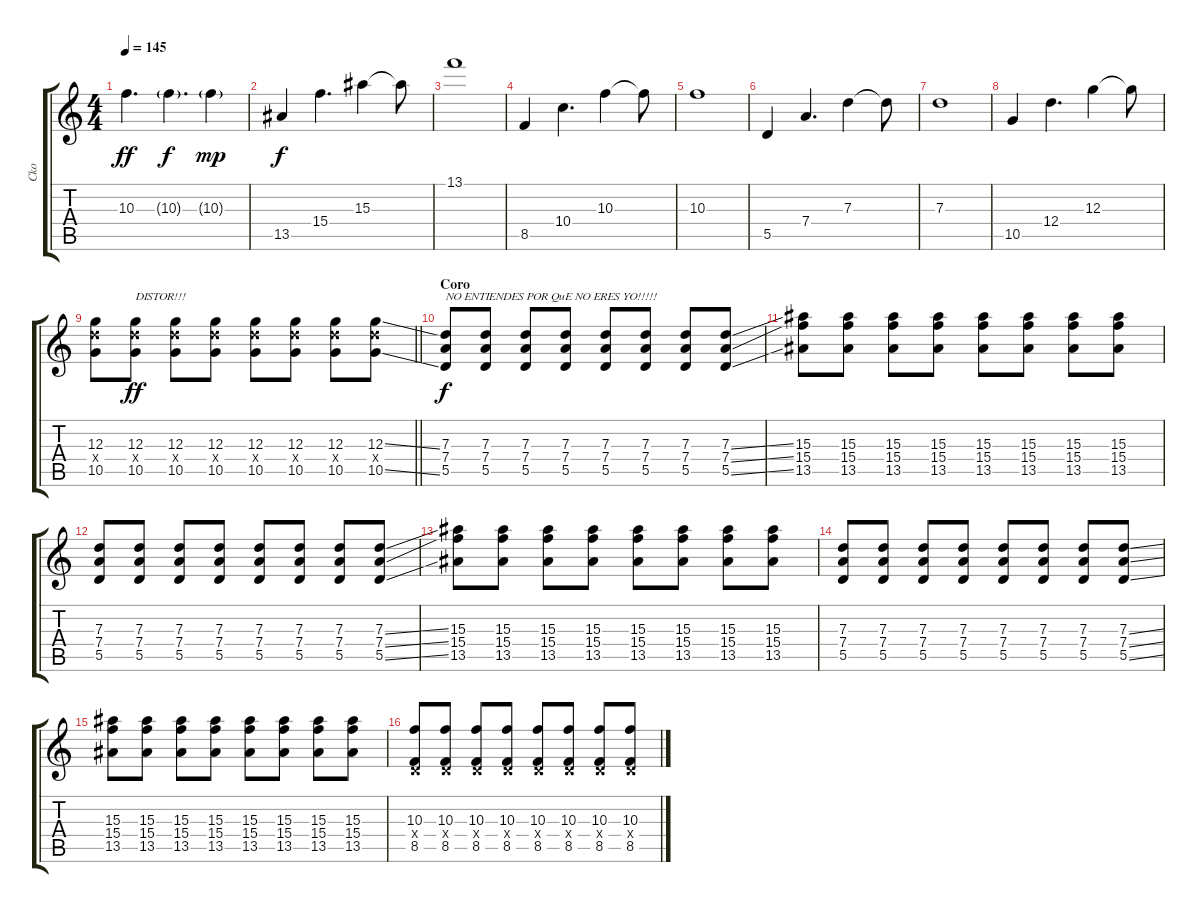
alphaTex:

\track ("Cko" "Cko") {instrument distortionguitar}
\staff {score tabs}
\tuning (E4 B3 G3 D3 A2 E2) {hide}
\ts (4 4)
\tempo 145
\clef g2
\ks c
10.3.4{d dy ff} 10.3{g}.4{d dy f} 10.3{g}.4{dy mp} |
13.5.4{dy f instrument electricguitarclean} 15.4.4{d} 15.3.4 15.3{t}.8 |
13.1.1 |
8.5.4 10.4.4{d} 10.3.4 10.3{t}.8 |
10.3.1 |
5.5.4 7.4.4{d} 7.3.4 7.3{t}.8 |
7.3.1 |
10.5.4 12.4.4{d} 12.3.4 12.3{t}.8 |
\barLineRight lightlight
(12.3 12.4{x} 10.5).8{instrument distortionguitar} (12.3 12.4{x} 10.5).8{txt "DISTOR!!!" dy ff} (12.3 12.4{x} 10.5).8 (12.3 12.4{x} 10.5).8 (12.3 12.4{x} 10.5).8 (12.3 12.4{x} 10.5).8 (12.3 12.4{x} 10.5).8 (12.3{ss} 12.4{x} 10.5{ss}).8 |
\section ("" "Coro")
(7.3 7.4 5.5).8{txt "NO ENTIENDES POR QuE NO ERES YO!!!!!" dy f} (7.3 7.4 5.5).8 (7.3 7.4 5.5).8 (7.3 7.4 5.5).8 (7.3 7.4 5.5).8 (7.3 7.4 5.5).8 (7.3 7.4 5.5).8 (7.3{ss} 7.4{ss} 5.5{ss}).8 |
(15.3 15.4 13.5).8 (15.3 15.4 13.5).8 (15.3 15.4 13.5).8 (15.3 15.4 13.5).8 (15.3 15.4 13.5).8 (15.3 15.4 13.5).8 (15.3 15.4 13.5).8 (15.3 15.4 13.5).8 |
(7.3 7.4 5.5).8 (7.3 7.4 5.5).8 (7.3 7.4 5.5).8 (7.3 7.4 5.5).8 (7.3 7.4 5.5).8 (7.3 7.4 5.5).8 (7.3 7.4 5.5).8 (7.3{ss} 7.4{ss} 5.5{ss}).8 |
(15.3 15.4 13.5).8 (15.3 15.4 13.5).8 (15.3 15.4 13.5).8 (15.3 15.4 13.5).8 (15.3 15.4 13.5).8 (15.3 15.4 13.5).8 (15.3 15.4 13.5).8 (15.3 15.4 13.5).8 |
(7.3 7.4 5.5).8 (7.3 7.4 5.5).8 (7.3 7.4 5.5).8 (7.3 7.4 5.5).8 (7.3 7.4 5.5).8 (7.3 7.4 5.5).8 (7.3 7.4 5.5).8 (7.3{ss} 7.4{ss} 5.5{ss}).8 |
(15.3 15.4 13.5).8 (15.3 15.4 13.5).8 (15.3 15.4 13.5).8 (15.3 15.4 13.5).8 (15.3 15.4 13.5).8 (15.3 15.4 13.5).8 (15.3 15.4 13.5).8 (15.3 15.4 13.5).8 |
(10.3 0.4{x} 8.5).8 (10.3 0.4{x} 8.5).8 (10.3 0.4{x} 8.5).8 (10.3 0.4{x} 8.5).8 (10.3 0.4{x} 8.5).8 (10.3 0.4{x} 8.5).8 (10.3 0.4{x} 8.5).8 (10.3 0.4{x} 8.5).8
